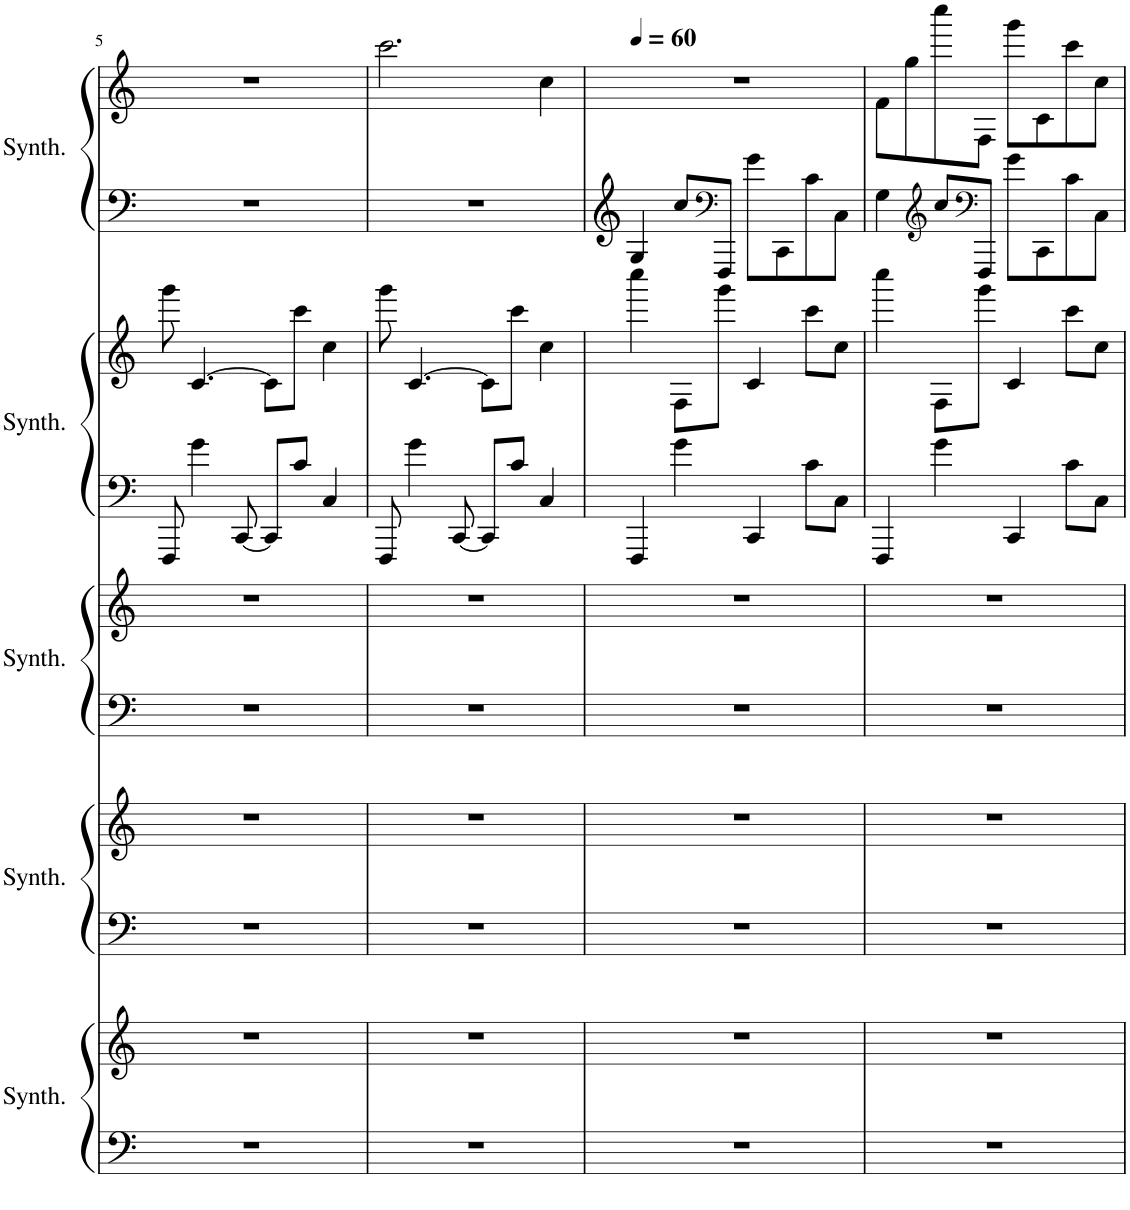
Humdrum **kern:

**kern	**kern	**kern	**kern	**kern	**kern	**kern	**kern	**kern	**kern
*part5	*part5	*part4	*part4	*part3	*part3	*part2	*part2	*part1	*part1
*staff10	*staff9	*staff8	*staff7	*staff6	*staff5	*staff4	*staff3	*staff2	*staff1
*I"Pad Synthesizer, Warm Pad	*	*I"Pad Synthesizer, Warm Pad	*	*I"Pad Synthesizer, Warm Pad	*	*I"Pad Synthesizer, Warm Pad	*	*I"Pad Synthesizer, Warm Pad	*
*I'Synth.	*	*I'Synth.	*	*I'Synth.	*	*I'Synth.	*	*I'Synth.	*
!!LO:PB:g=z
*clefF4	*clefG2	*clefF4	*clefG2	*clefF4	*clefG2	*clefF4	*clefG2	*clefF4	*clefG2
*k[]	*k[]	*k[]	*k[]	*k[]	*k[]	*k[]	*k[]	*k[]	*k[]
*M4/4	*M4/4	*M4/4	*M4/4	*M4/4	*M4/4	*M4/4	*M4/4	*M4/4	*M4/4
=5	=5	=5	=5	=5	=5	=5	=5	=5	=5
1r	1r	1r	1r	1r	1r	8FFF/	8ggg\	1r	1r
.	.	.	.	.	.	4g\	[4.c/	.	.
.	.	.	.	.	.	[8CC/	.	.	.
.	.	.	.	.	.	8CC/L]	8c\L]	.	.
.	.	.	.	.	.	8c/J	8ccc\J	.	.
.	.	.	.	.	.	4C/	4cc\	.	.
=6	=6	=6	=6	=6	=6	=6	=6	=6	=6
1r	1r	1r	1r	1r	1r	8FFF/	8ggg\	1r	2.ccc\
.	.	.	.	.	.	4g\	[4.c/	.	.
.	.	.	.	.	.	[8CC/	.	.	.
.	.	.	.	.	.	8CC/L]	8c\L]	.	.
.	.	.	.	.	.	8c/J	8ccc\J	.	.
.	.	.	.	.	.	4C/	4cc\	.	4cc\
=7	=7	=7	=7	=7	=7	=7	=7	=7	=7
*	*	*	*	*	*	*	*	*	*MM60
1r	1r	1r	1r	1r	1r	4FFF/	4cccc\	4G/	1r
.	.	.	.	.	.	4g\	8F\L	8cc/L	.
*	*	*	*	*	*	*	*	*clefF4	*
.	.	.	.	.	.	.	8ggg\J	8FFF/J	.
.	.	.	.	.	.	4CC/	4c/	8g\L	.
.	.	.	.	.	.	.	.	8CC\	.
.	.	.	.	.	.	8c\L	8ccc\L	8c\	.
.	.	.	.	.	.	8C\J	8cc\J	8C\J	.
=8	=8	=8	=8	=8	=8	=8	=8	=8	=8
1r	1r	1r	1r	1r	1r	4FFF/	4cccc\	4G\	8f\L
.	.	.	.	.	.	.	.	.	8gg\
*	*	*	*	*	*	*	*	*clefG2	*
.	.	.	.	.	.	4g\	8F\L	8cc/L	8cccc\
*	*	*	*	*	*	*	*	*clefF4	*
.	.	.	.	.	.	.	8ggg\J	8FFF/J	8F\J
.	.	.	.	.	.	4CC/	4c/	8g\L	8ggg\L
.	.	.	.	.	.	.	.	8CC\	8c\
.	.	.	.	.	.	8c\L	8ccc\L	8c\	8ccc\
.	.	.	.	.	.	8C\J	8cc\J	8C\J	8cc\J
=	=	=	=	=	=	=	=	=	=
*-	*-	*-	*-	*-	*-	*-	*-	*-	*-
